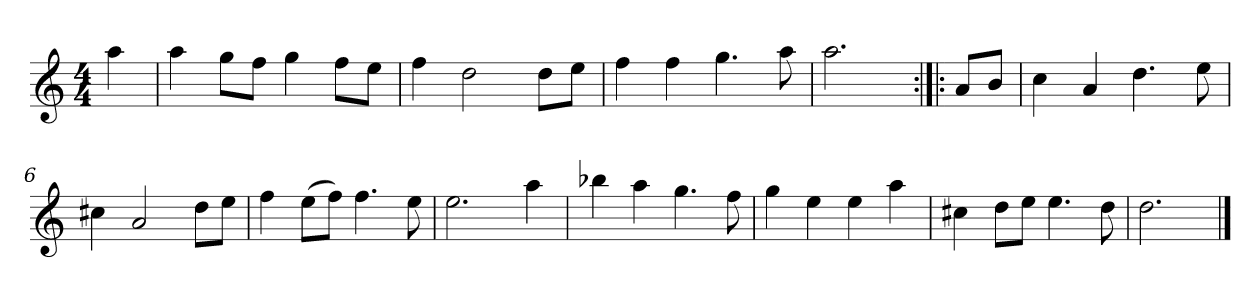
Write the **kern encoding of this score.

**kern
*part1
*staff1
*clefG2
*k[]
*D:dor
*M4/4
*MM120
=
4aa
=1
4aa
8gg\L
8ff\J
4gg
8ff\L
8ee\J
=2
4ff
2dd
8dd\L
8ee\J
=3
4ff
4ff
4.gg
8aa
=4
2.aa
=:|!|:
8a/L
8b/J
=5
4cc
4a
4.dd
8ee
=6
4cc#X
2a
8dd\L
8ee\J
=7
4ff
(8ee\L
8ff\J)
4.ff
8ee
=8
2.ee
4aa
=9
4bb-X
4aa
4.gg
8ff
=10
4gg
4ee
4ee
4aa
=11
4cc#X
8dd\L
8ee\J
4.ee
8dd
=12
2.dd
==
*-
